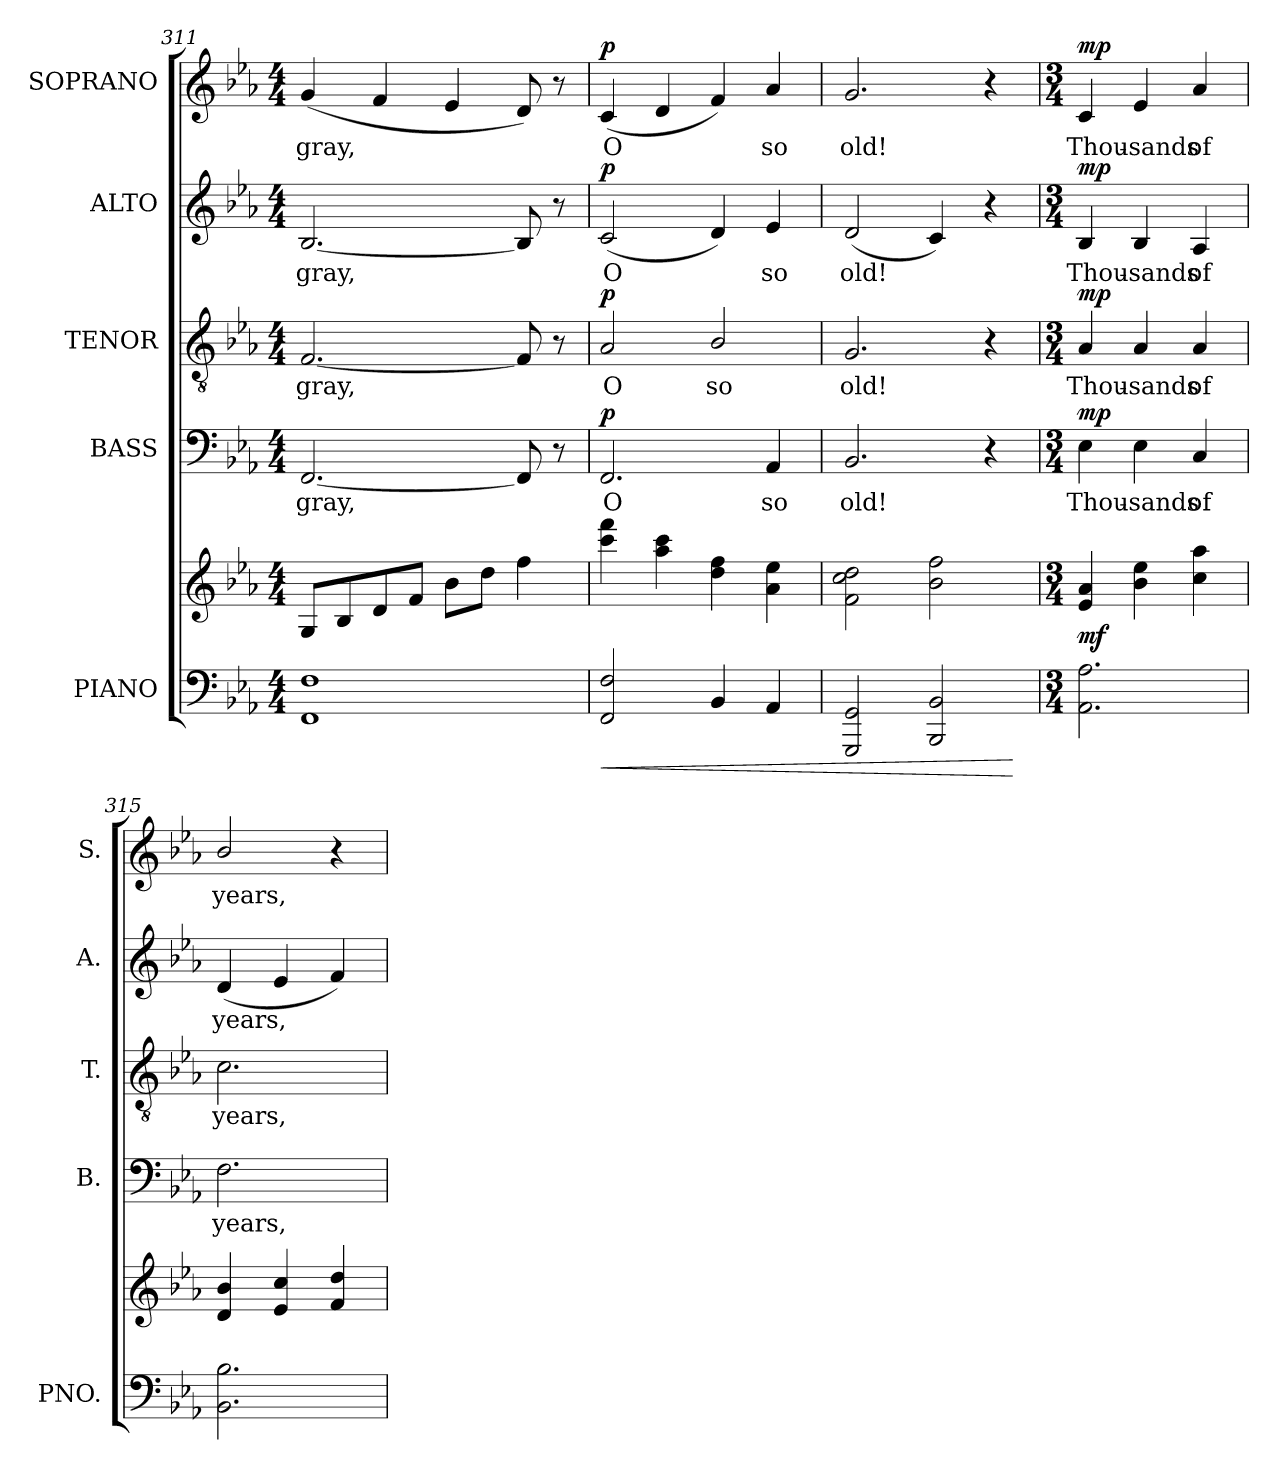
**kern	**kern	**dynam	**kern	**text	**dynam	**kern	**text	**dynam	**kern	**text	**dynam	**kern	**text	**dynam
*part5	*part5	*part5	*part4	*part4	*part4	*part3	*part3	*part3	*part2	*part2	*part2	*part1	*part1	*part1
*staff6	*staff5	*staff5/6	*staff4	*staff4	*staff4	*staff3	*staff3	*staff3	*staff2	*staff2	*staff2	*staff1	*staff1	*staff1
*I"PIANO	*	*	*I"BASS	*	*	*I"TENOR	*	*	*I"ALTO	*	*	*I"SOPRANO	*	*
*I'PNO.	*	*	*I'B.	*	*	*I'T.	*	*	*I'A.	*	*	*I'S.	*	*
*clefF4	*clefG2	*	*clefF4	*	*	*clefGv2	*	*	*clefG2	*	*	*clefG2	*	*
*	*	*	*	*	*	*ITrd7c12	*	*	*	*	*	*	*	*
*k[b-e-a-]	*k[b-e-a-]	*	*k[b-e-a-]	*	*	*k[b-e-a-]	*	*	*k[b-e-a-]	*	*	*k[b-e-a-]	*	*
*E-:	*E-:	*	*E-:	*	*	*E-:	*	*	*E-:	*	*	*E-:	*	*
*M4/4	*M4/4	*	*M4/4	*	*	*M4/4	*	*	*M4/4	*	*	*M4/4	*	*
=311	=311	=311	=311	=311	=311	=311	=311	=311	=311	=311	=311	=311	=311	=311
!	!	!	!	!LO:LY:b:color=#000000	!	!	!	!	!	!	!	!	!	!
!	!	!	!	!	!	!	!LO:LY:b:color=#000000	!	!	!	!	!	!	!
!	!	!	!	!	!	!	!	!	!	!LO:LY:b:color=#000000	!	!	!	!
!	!	!	!	!	!	!	!	!	!	!	!	!	!LO:LY:b:color=#000000	!
1FFi 1Fi	8Gi/L	.	[2.FFi/	gray,	.	[2.FFi/	gray,	.	[2.B-i/	gray,	.	(4gi/	gray,	.
.	8B-i/	.	.	.	.	.	.	.	.	.	.	.	.	.
.	8di/	.	.	.	.	.	.	.	.	.	.	4fi/	.	.
.	8fi/J	.	.	.	.	.	.	.	.	.	.	.	.	.
.	8b-i\L	.	.	.	.	.	.	.	.	.	.	4e-i/	.	.
.	8ddi\J	.	.	.	.	.	.	.	.	.	.	.	.	.
.	4ffi\	.	8FFi/]	.	.	8FFi/]	.	.	8B-i/]	.	.	8di/)	.	.
.	.	.	8r	.	.	8r	.	.	8r	.	.	8r	.	.
=312	=312	=312	=312	=312	=312	=312	=312	=312	=312	=312	=312	=312	=312	=312
!	!	!LO:HP:b=2	!	!	!	!	!	!	!	!	!	!	!	!
!	!	!	!	!LO:LY:b:color=#000000	!	!	!	!	!	!	!	!	!	!
!	!	!	!	!	!	!	!LO:LY:b:color=#000000	!	!	!	!	!	!	!
!	!	!	!	!	!	!	!	!	!	!LO:LY:b:color=#000000	!	!	!	!
!	!	!	!	!	!	!	!	!	!	!	!	!	!LO:LY:b:color=#000000	!
2FFi/ 2Fi	4ccci\ 4fffi	<	2.FFi/	O	p	2AA-i/	O	p	(2ci/	O	p	(4ci/	O	p
.	4aa-i\ 4ccci	.	.	.	.	.	.	.	.	.	.	4di/	.	.
!	!	!	!	!	!	!	!LO:LY:b:color=#000000	!	!	!	!	!	!	!
4BB-i/	4ddi\ 4ffi	.	.	.	.	2BB-i/	so	.	4di/)	.	.	4fi/)	.	.
!	!	!	!	!LO:LY:b:color=#000000	!	!	!	!	!	!	!	!	!	!
!	!	!	!	!	!	!	!	!	!	!LO:LY:b:color=#000000	!	!	!	!
!	!	!	!	!	!	!	!	!	!	!	!	!	!LO:LY:b:color=#000000	!
4AA-i/	4a-i\ 4ee-i	.	4AA-i/	so	.	.	.	.	4e-i/	so	.	4a-i/	so	.
=313	=313	=313	=313	=313	=313	=313	=313	=313	=313	=313	=313	=313	=313	=313
!	!	!	!	!LO:LY:b:color=#000000	!	!	!	!	!	!	!	!	!	!
!	!	!	!	!	!	!	!LO:LY:b:color=#000000	!	!	!	!	!	!	!
!	!	!	!	!	!	!	!	!	!	!LO:LY:b:color=#000000	!	!	!	!
!	!	!	!	!	!	!	!	!	!	!	!	!	!LO:LY:b:color=#000000	!
2GGGi/ 2GGi	2fi\ 2cci 2ddi	.	2.BB-i/	old!	.	2.GGi/	old!	.	(2di/	old!	.	2.gi/	old!	.
2BBB-i/ 2BB-i	2b-i\ 2ffi	.	.	.	.	.	.	.	4ci/)	.	.	.	.	.
.	.	.	4r	.	.	4r	.	.	4r	.	.	4r	.	.
.	.	[	.	.	.	.	.	.	.	.	.	.	.	.
!!LO:PB:g=z
=314	=314	=314	=314	=314	=314	=314	=314	=314	=314	=314	=314	=314	=314	=314
*M3/4	*M3/4	*	*M3/4	*	*	*M3/4	*	*	*M3/4	*	*	*M3/4	*	*
!	!	!	!	!LO:LY:b:color=#000000	!	!	!	!	!	!	!	!	!	!
!	!	!	!	!	!	!	!LO:LY:b:color=#000000	!	!	!	!	!	!	!
!	!	!	!	!	!	!	!	!	!	!LO:LY:b:color=#000000	!	!	!	!
!	!	!	!	!	!	!	!	!	!	!	!	!	!LO:LY:b:color=#000000	!
2.AA-i\ 2.A-i	4e-i/ 4a-i	mf	4E-i\	Thou-	mp	4AA-i/	Thou-	mp	4B-i/	Thou-	mp	4ci/	Thou-	mp
!	!	!	!	!LO:LY:b:color=#000000	!	!	!	!	!	!	!	!	!	!
!	!	!	!	!	!	!	!LO:LY:b:color=#000000	!	!	!	!	!	!	!
!	!	!	!	!	!	!	!	!	!	!LO:LY:b:color=#000000	!	!	!	!
!	!	!	!	!	!	!	!	!	!	!	!	!	!LO:LY:b:color=#000000	!
.	4b-i\ 4ee-i	.	4E-i\	-sands	.	4AA-i/	-sands	.	4B-i/	-sands	.	4e-i/	-sands	.
!	!	!	!	!LO:LY:b:color=#000000	!	!	!	!	!	!	!	!	!	!
!	!	!	!	!	!	!	!LO:LY:b:color=#000000	!	!	!	!	!	!	!
!	!	!	!	!	!	!	!	!	!	!LO:LY:b:color=#000000	!	!	!	!
!	!	!	!	!	!	!	!	!	!	!	!	!	!LO:LY:b:color=#000000	!
.	4cci\ 4aa-i	.	4Ci/	of	.	4AA-i/	of	.	4A-i/	of	.	4a-i/	of	.
=315	=315	=315	=315	=315	=315	=315	=315	=315	=315	=315	=315	=315	=315	=315
!	!	!	!	!LO:LY:b:color=#000000	!	!	!	!	!	!	!	!	!	!
!	!	!	!	!	!	!	!LO:LY:b:color=#000000	!	!	!	!	!	!	!
!	!	!	!	!	!	!	!	!	!	!LO:LY:b:color=#000000	!	!	!	!
!	!	!	!	!	!	!	!	!	!	!	!	!	!LO:LY:b:color=#000000	!
2.BB-i\ 2.B-i	4di/ 4b-i	.	2.Fi\	years,	.	2.Ci\	years,	.	(4di/	years,	.	2b-i/	years,	.
.	4e-i/ 4cci	.	.	.	.	.	.	.	4e-i/	.	.	.	.	.
.	4fi/ 4ddi	.	.	.	.	.	.	.	4fi/)	.	.	4r	.	.
=	=	=	=	=	=	=	=	=	=	=	=	=	=	=
*-	*-	*-	*-	*-	*-	*-	*-	*-	*-	*-	*-	*-	*-	*-
